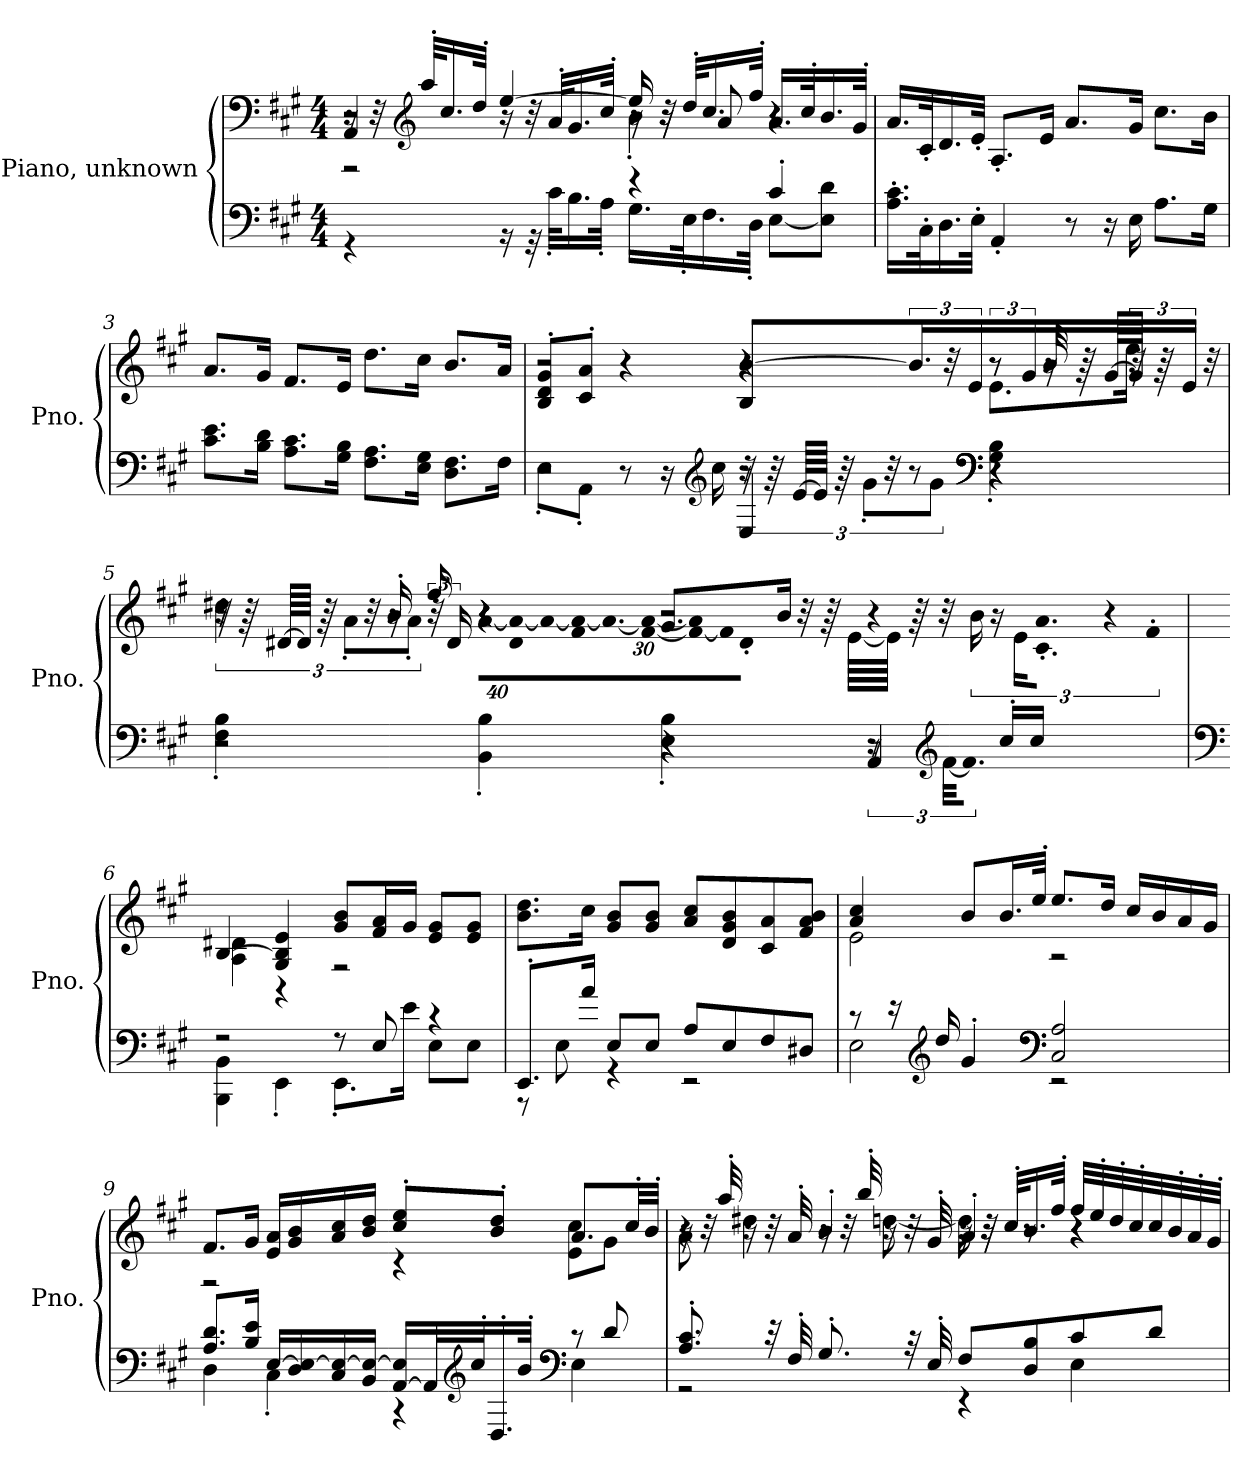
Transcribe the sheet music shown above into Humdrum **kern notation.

**kern	**kern
*part1	*part1
*staff2	*staff1
*I"Piano, unknown	*
*I'Pno.	*
*clefF4	*clefF4
*k[f#c#g#]	*k[f#c#g#]
*M4/4	*M4/4
*MM120	*MM120
=1	=1
*^	*^
*	*	*	*^
2r	4r	16r	2r	4AA/
.	.	32r	.	.
*	*	*clefG2	*	*
.	.	32aa'/KLL	.	.
.	.	16.cc#/	.	.
.	.	32dd'/JJk	.	.
.	16r	16r	.	[4ee/
.	32r	32r	.	.
.	32c#'\KLL	32a'/KLL	.	.
.	16.B\	16.g#/	.	.
.	32A'\JJk	32cc#'/JJk	.	.
4r	16.G#\LL	16r	4b'\	16ee/]
.	.	32r	.	16r
.	32E'\K	32dd'/KLL	.	.
.	16.F#\	16.cc#/	.	8a/
.	32D'\JJk	32ff#'/JJk	.	.
4c#'/	[8E\L	16.a/LL	4r	4r
.	.	32cc#'/K	.	.
.	8E\] 8d\J	16.b/	.	.
.	.	32g#'/JJk	.	.
*v	*v	*	*	*
*	*v	*v	*v
=2	=2
16.A\' 16.c#\'LL	16.a/LL
32C#'\K	32c#'/K
16.D\	16.d/
32E'\JJk	32e'/JJk
4AA'/	8.A'/L
.	16e/Jk
8r	8.a/L
16r	.
16E\	16g#/Jk
8.A\L	8.cc#\L
16G#\Jk	16b\Jk
!!LO:LB:g=z
=3	=3
8.c#\ 8.e\L	8.a/L
16B\ 16d\Jk	16g#/Jk
8.A\ 8.c#\L	8.f#/L
16G#\ 16B\Jk	16e/Jk
8.F#\ 8.A\L	8.dd\L
16E\ 16G#\Jk	16cc#\Jk
8.D\ 8.F#\L	8.b/L
16F#\Jk	16a/Jk
=4	=4
*^	*^
*	*^	*	*^
2r	8E'\L	2r	2r	2r	8B/' 8d/' 8g#/'L
.	8AA'\J	.	.	.	8c#/' 8a/'J
.	8r	.	.	.	4r
.	16r	.	.	.	.
*clefG2	*	*	*	*	*
.	16cc#\	.	.	.	.
32r	12r	4E/	4r	4r	8B/ [8b/L
64r	.	.	.	.	.
[64e/LLLL	.	.	.	.	.
64e/JJJJ]	.	.	.	.	.
64r	.	.	.	.	.
.	12g#'\L	.	.	.	.
32r	.	.	.	.	.
8r	.	.	.	.	24.b/Jk]
.	12g#\J	.	.	.	.
.	.	.	.	.	48r
.	.	.	.	.	24e/
*clefF4	*	*	*	*	*
4r	4G#\' 4B\'	4r	8r	8.e\L	12r
.	.	.	.	.	24g#/
.	.	.	32b/	.	16r
.	.	.	64r	.	.
.	.	.	[64g#/LLLL	.	.
.	.	.	64g#/JJJJ]	16ee\Jk	48r
.	.	.	64r	.	.
.	.	.	.	.	24e/
.	.	.	32r	.	.
!!LO:LB:g=z
=5	=5	=5	=5	=5	=5
*	*	*	*	*	*^
2r	4F#\' 4B\'	2r	8r	4dd#X\	32r	12r
.	.	.	.	.	64r	.
.	.	.	.	.	[64d#X/LLLL	.
.	.	.	.	.	64d#/JJJJ]	.
.	.	.	.	.	64r	.
.	.	.	.	.	.	12a'\L
.	.	.	.	.	32r	.
.	.	.	16r	.	16b'/	.
.	.	.	.	.	.	12a'\J
.	.	.	16ff#/	.	48r	.
.	.	.	.	.	24d#/	.
*	*	*	*	*	*	*Xbrackettup
!	!	!	!	!	!	!LO:N:vis=32
.	4BB\' 4B\'	.	4r	4r	4r	[640%23a\LLL
!	!	!	!	!	!	!LO:N:vis=32
.	.	.	.	.	.	640%23d#\ 640%23a\_
!	!	!	!	!	!	!LO:N:vis=64
.	.	.	.	.	.	960%17a\L_
!	!	!	!	!	!	!LO:N:vis=64
.	.	.	.	.	.	960%17f#\ 960%17a\_J
!	!	!	!	!	!	!LO:N:vis=32.
.	.	.	.	.	.	1920%103a\_
!	!	!	!	!	!	!LO:N:vis=64
.	.	.	.	.	.	[960%17f#\ 960%17a\_L
!	!	!	!	!	!	!LO:N:vis=64
.	.	.	.	.	.	960%17f#\_ 960%17a\]
!	!	!	!	!	!	!LO:N:vis=64
.	.	.	.	.	.	960%17f#\J]
!	!	!	!	!	!	!LO:N:vis=32
.	.	.	.	.	.	640%23d#'\JJJ
4r	4E\' 4B\'	4r	2r	2r	8.g#/L	32r
.	.	.	.	.	.	64r
.	.	.	.	.	.	[64e\LLLL
.	.	.	.	.	.	64e\JJJJ]
.	.	.	.	.	.	64r
.	.	.	.	.	.	32r
*	*	*	*	*	*	*brackettup
.	.	.	.	.	.	24b\
.	.	.	.	.	.	24r
.	.	.	.	.	16b/Jk	.
.	.	.	.	.	.	24e\KL
8r	24r	4AA/	.	.	4r	8.c#\' 8.a\'J
*clefG2	*	*	*	*	*	*
.	[48f#\KKL	.	.	.	.	.
.	8.f#\J]	.	.	.	.	.
16cc#'/LL	.	.	.	.	.	.
16cc#/JJ	.	.	.	.	.	32r
.	.	.	.	.	.	32f#'\
*v	*v	*v	*	*	*	*
*	*v	*v	*v	*v
!!LO:LB:g=z
=6	=6
*clefF4	*
*^	*^
2r	4BBB\ 4BB\	[4B/	4A\ 4d#X\
.	4EE'\	4G#/ 4B/] 4e/	4r
8r	8.EE'\L	8g#/ 8b/L	2r
8E/	.	16f#/ 16a/L	.
.	16e\Jk	16g#/JJ	.
4r	8E\L	8e/ 8g#/L	.
.	8E\J	8e/ 8g#/J	.
*	*	*v	*v
=7	=7	=7
8.EE'/L	8r	8.b\ 8.dd\L
.	8E\	.
16a/Jk	.	16cc#\Jk
8E/L	4r	8g#/ 8b/L
8E/J	.	8g#/ 8b/J
8A/L	2r	8a/ 8cc#/L
8E/	.	8d/ 8g#/ 8b/
8F#/	.	8c#/ 8a/
8D#X/J	.	8f#/ 8a/ 8b/J
=8	=8	=8
*	*	*^
8r	2E\	4a/ 4cc#/	2e\
16r	.	.	.
*clefG2	*	*	*
16dd/	.	.	.
4g#'/	.	8b/L	.
.	.	16.b/L	.
.	.	32ee'/JJk	.
*clefF4	*	*	*
2C#/ 2A/	2r	8.ee/L	2r
.	.	16dd/Jk	.
.	.	16cc#/LL	.
.	.	16b/	.
.	.	16a/	.
.	.	16g#/JJ	.
!!LO:LB:g=z	!!
=9	=9	=9	=9
8.A/ 8.d/L	4D\	8.f#/L	2r
16B/ 16e/Jk	.	16g#/Jk	.
[16E/LL	4C#'\	16e/ 16a/LL	.
16D/ 16E/_	.	16g#/ 16b/	.
16C#/ 16E/_	.	16a/ 16cc#/	.
16BB/ 16E/_JJ	.	16b/ 16dd/JJ	.
[16AA/ 16E/]LL	4r	8cc#/' 8ee/'L	4r
32AA/L]	.	.	.
*clefG2	*	*	*
32cc#'/J	.	.	.
16.D'/	.	8b/' 8dd/'J	.
32b'/JJk	.	.	.
*clefF4	*	*	*
8r	4E\	8.a/L	8e\ 8cc#\L
8d/	.	.	8g#\J
.	.	32cc#'/LL	.
.	.	32b'/JJJ	.
!!LO:LB:g=z
=10	=10	=10	=10
*	*	*	*^
8.A/' 8.c#/'	2r	16r	8a\	4r
.	.	32r	.	.
.	.	32aa'/	.	.
.	.	16r	4dd#X\	.
32r	.	32r	.	.
32F#'/	.	32a'/	.	.
8.G#'/	.	16r	.	4b'/
.	.	32r	.	.
.	.	32bb'/	.	.
.	.	16r	[8ddn\	.
32r	.	32r	.	.
32E'/	.	32g#'/	.	.
8F#/L	4r	16r	16dd\]	4a'/
.	.	32r	16r	.
.	.	32cc#'/KLL	.	.
8D/ 8B/	.	16.b/	8r	.
.	.	32ff#'/JJk	.	.
8c#/	4E\	32ff#/LLL	4r	4r
.	.	32ee'/	.	.
.	.	32dd'/	.	.
.	.	32cc#'/	.	.
8d/J	.	32cc#/	.	.
.	.	32b'/	.	.
.	.	32a'/	.	.
.	.	32g#'/JJJ	.	.
*v	*v	*	*	*
*	*v	*v	*v
=	=
*-	*-
